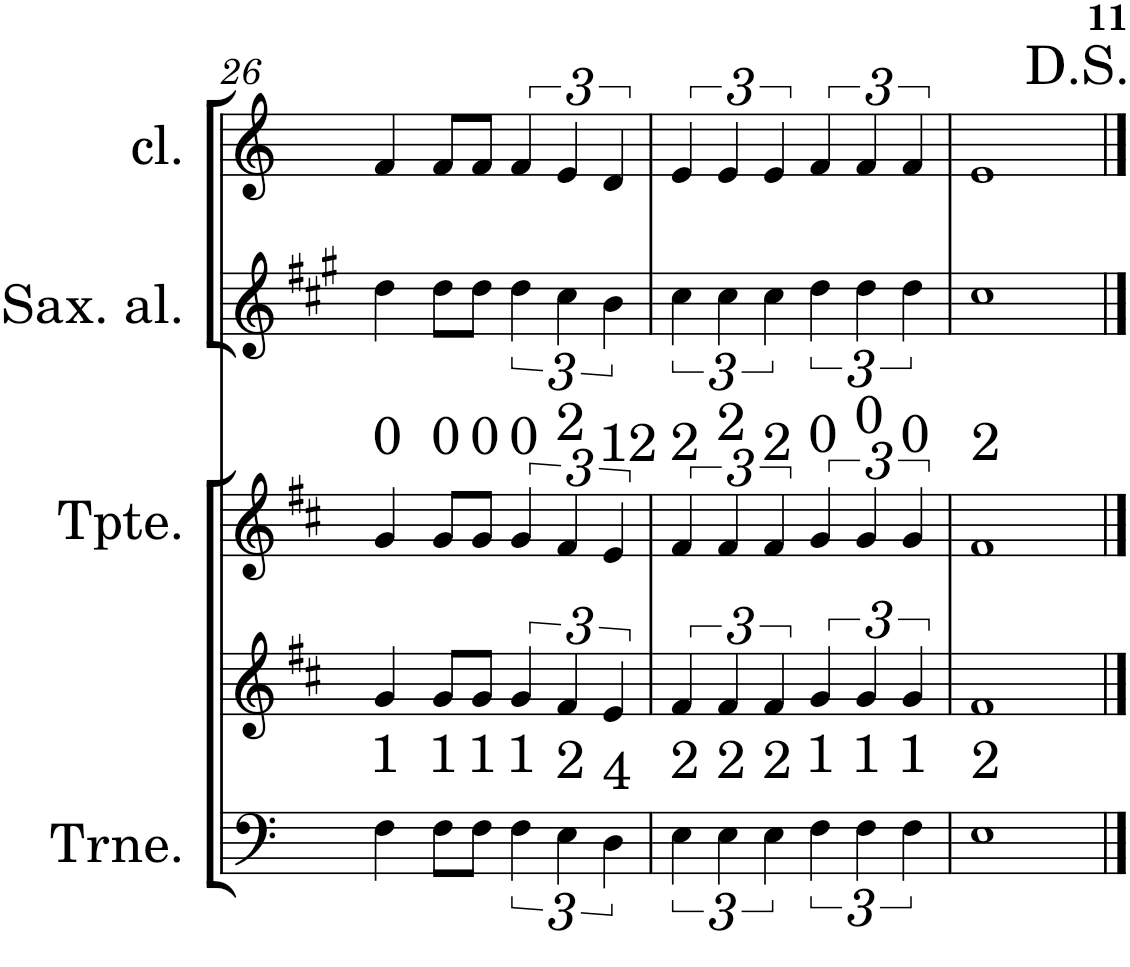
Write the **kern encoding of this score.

**kern	**kern	**kern	**kern	**kern
*part5	*part4	*part3	*part2	*part1
*staff5	*staff4	*staff3	*staff2	*staff1
*I"C clavF	*I"Bb	*I"Bb - Pirata	*I"Eb	*I"C clavG
*	*	*	*	*I'cl.
!!LO:PB:g=z
*clefF4	*clefG2	*clefG2	*clefG2	*clefG2
*	*Trd1c2	*Trd1c2	*Trd5c9	*
*k[]	*k[f#c#]	*k[f#c#]	*k[f#c#g#]	*k[]
*M4/4	*M4/4	*M4/4	*M4/4	*M4/4
=26	=26	=26	=26	=26
!	!	!LO:TX:a:t=0	!	!
!LO:TX:a:t=1	!	!	!	!
4F\	4g/	4g/	4dd\	4f/
!	!	!LO:TX:a:t=0	!	!
!LO:TX:a:t=1	!	!	!	!
8F\L	8g/L	8g/L	8dd\L	8f/L
!	!	!LO:TX:a:t=0	!	!
!LO:TX:a:t=1	!	!	!	!
8F\J	8g/J	8g/J	8dd\J	8f/J
!	!	!LO:TX:a:t=0	!	!
!LO:TX:a:t=1	!	!	!	!
6F\	6g/	6g/	6dd\	6f/
!	!	!LO:TX:a:t=2	!	!
!LO:TX:a:t=2	!	!	!	!
6E\	6f#/	6f#/	6cc#\	6e/
!	!	!LO:TX:a:t=12	!	!
!LO:TX:a:t=4	!	!	!	!
6D\	6e/	6e/	6b\	6d/
=27	=27	=27	=27	=27
!	!	!LO:TX:a:t=2	!	!
!LO:TX:a:t=2	!	!	!	!
6E\	6f#/	6f#/	6cc#\	6e/
!	!	!LO:TX:a:t=2	!	!
!LO:TX:a:t=2	!	!	!	!
6E\	6f#/	6f#/	6cc#\	6e/
!	!	!LO:TX:a:t=2	!	!
!LO:TX:a:t=2	!	!	!	!
6E\	6f#/	6f#/	6cc#\	6e/
!	!	!LO:TX:a:t=0	!	!
!LO:TX:a:t=1	!	!	!	!
6F\	6g/	6g/	6dd\	6f/
!	!	!LO:TX:a:t=0	!	!
!LO:TX:a:t=1	!	!	!	!
6F\	6g/	6g/	6dd\	6f/
!	!	!LO:TX:a:t=0	!	!
!LO:TX:a:t=1	!	!	!	!
6F\	6g/	6g/	6dd\	6f/
=28	=28	=28	=28	=28
!	!	!LO:TX:a:t=2	!	!
!LO:TX:a:t=2	!	!	!	!
1E	1f#	1f#	1cc#	1e
==	==	==	==	==
*-	*-	*-	*-	*-
